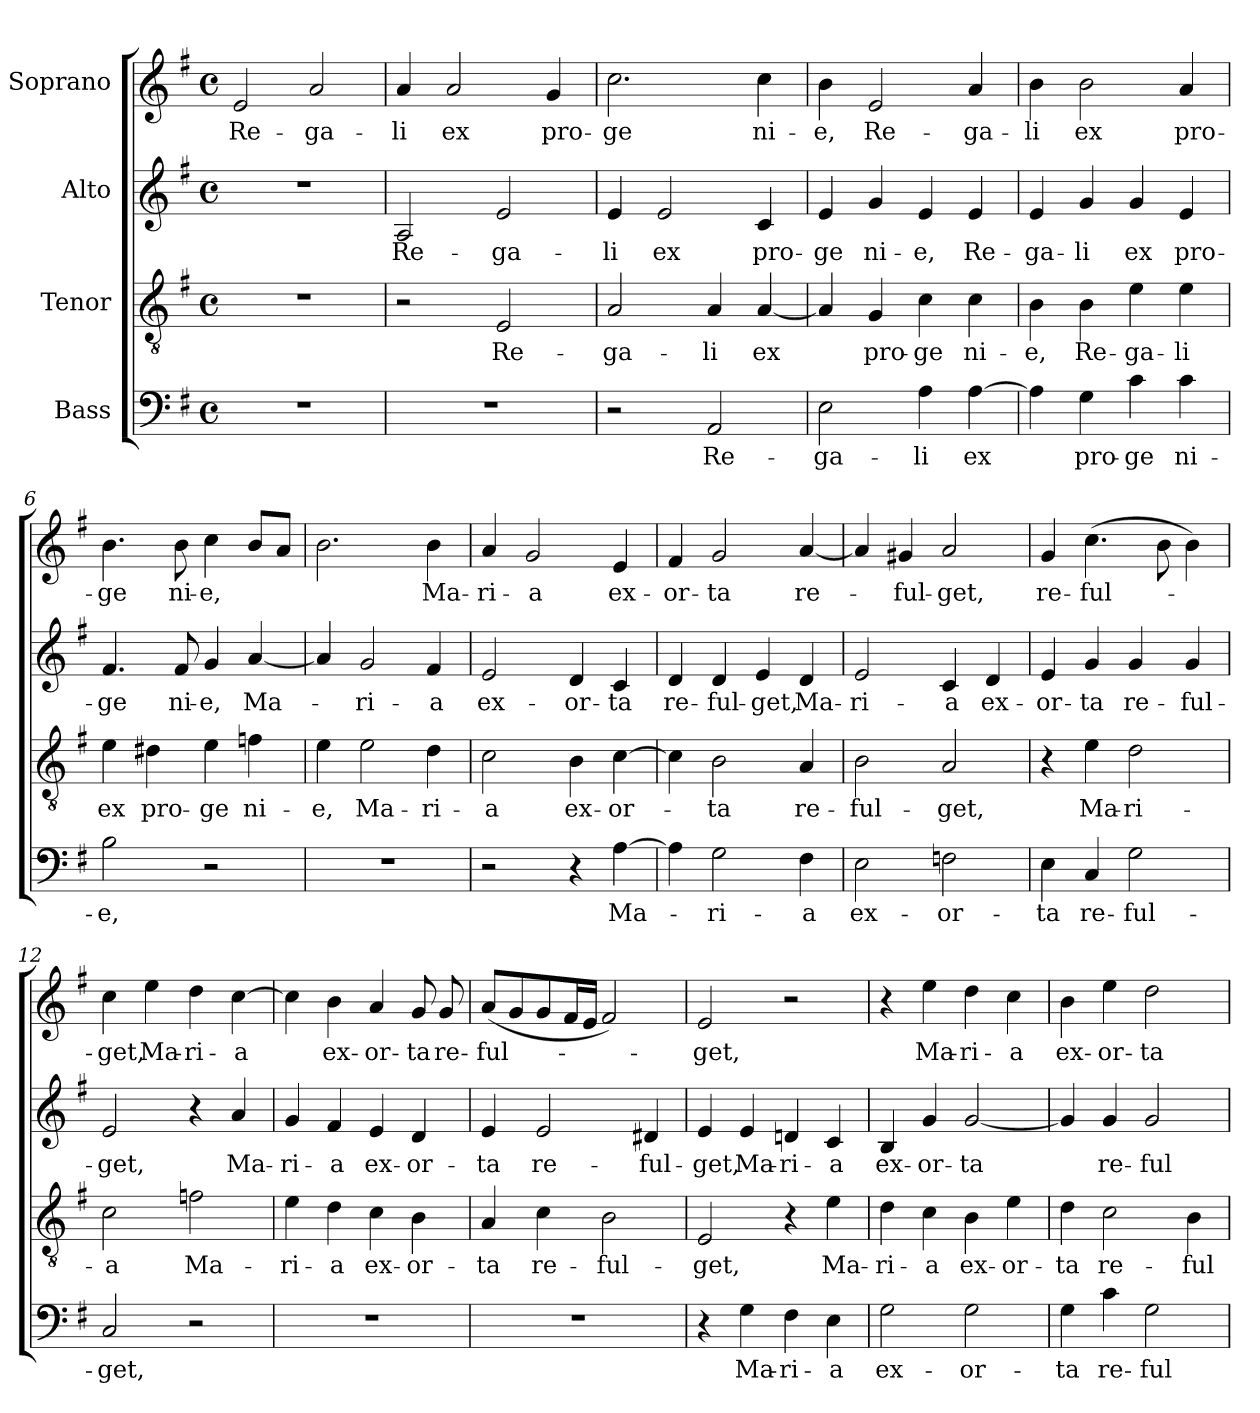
**kern	**text	**kern	**text	**kern	**text	**kern	**text
*part4	*part4	*part3	*part3	*part2	*part2	*part1	*part1
*staff4	*staff4	*staff3	*staff3	*staff2	*staff2	*staff1	*staff1
*I"Bass	*	*I"Tenor	*	*I"Alto	*	*I"Soprano	*
*clefF4	*	*clefGv2	*	*clefG2	*	*clefG2	*
*k[f#]	*	*k[f#]	*	*k[f#]	*	*k[f#]	*
*G:	*	*G:	*	*G:	*	*G:	*
*M4/4	*	*M4/4	*	*M4/4	*	*M4/4	*
*met(c)	*	*met(c)	*	*met(c)	*	*met(c)	*
=1	=1	=1	=1	=1	=1	=1	=1
1r	.	1r	.	1r	.	2e/	Re-
.	.	.	.	.	.	2a/	-ga-
=2	=2	=2	=2	=2	=2	=2	=2
1r	.	2r	.	2A/	Re-	4a/	-li
.	.	.	.	.	.	2a/	ex
.	.	2E/	Re-	2e/	-ga-	.	.
.	.	.	.	.	.	4g/	pro-
=3	=3	=3	=3	=3	=3	=3	=3
2r	.	2A/	-ga-	4e/	-li	2.cc\	-ge
.	.	.	.	2e/	ex	.	.
2AA/	Re-	4A/	-li	.	.	.	.
.	.	[4A/	ex	4c/	pro-	4cc\	ni-
=4	=4	=4	=4	=4	=4	=4	=4
2E\	-ga-	4A/]	.	4e/	-ge	4b\	-e,
.	.	4G/	pro-	4g/	ni-	2e/	Re-
4A\	-li	4c\	-ge	4e/	-e,	.	.
[4A\	ex	4c\	ni-	4e/	Re-	4a/	-ga-
=5	=5	=5	=5	=5	=5	=5	=5
4A\]	.	4B\	-e,	4e/	-ga-	4b\	-li
4G\	pro-	4B\	Re-	4g/	-li	2b\	ex
4c\	-ge	4e\	-ga-	4g/	ex	.	.
4c\	ni-	4e\	-li	4e/	pro-	4a/	pro-
=6	=6	=6	=6	=6	=6	=6	=6
2B\	-e,	4e\	ex	4.f#/	-ge	4.b\	-ge
.	.	4d#X\	pro-	.	.	.	.
.	.	.	.	8f#/	ni-	8b\	ni-
2r	.	4e\	-ge	4g/	-e,	4cc\	-e,
.	.	4fn\	ni-	[4a/	Ma-	8b/L	.
.	.	.	.	.	.	8a/J	.
=7	=7	=7	=7	=7	=7	=7	=7
1r	.	4e\	-e,	4a/]	.	2.b\	.
.	.	2e\	Ma-	2g/	-ri-	.	.
.	.	4d\	-ri-	4f#/	-a	4b\	Ma-
!!LO:LB:g=z
=8	=8	=8	=8	=8	=8	=8	=8
2r	.	2c\	-a	2e/	ex-	4a/	-ri-
.	.	.	.	.	.	2g/	-a
4r	.	4B\	ex-	4d/	-or-	.	.
[4A\	Ma-	[4c\	-or-	4c/	-ta	4e/	ex-
=9	=9	=9	=9	=9	=9	=9	=9
4A\]	.	4c\]	.	4d/	re-	4f#/	-or-
2G\	-ri-	2B\	-ta	4d/	-ful-	2g/	-ta
.	.	.	.	4e/	-get,	.	.
4F#\	-a	4A/	re-	4d/	Ma-	[4a/	re-
=10	=10	=10	=10	=10	=10	=10	=10
2E\	ex-	2B\	-ful-	2e/	-ri-	4a/]	.
.	.	.	.	.	.	4g#X/	-ful-
2Fn\	-or-	2A/	-get,	4c/	-a	2a/	-get,
.	.	.	.	4d/	ex-	.	.
=11	=11	=11	=11	=11	=11	=11	=11
4E\	-ta	4r	.	4e/	-or-	4g/	re-
4C/	re-	4e\	Ma-	4g/	-ta	(4.cc\	-ful-
2G\	-ful-	2d\	-ri-	4g/	re-	.	.
.	.	.	.	.	.	8b\	.
.	.	.	.	4g/	-ful-	4b\)	.
=12	=12	=12	=12	=12	=12	=12	=12
2C/	-get,	2c\	-a	2e/	-get,	4cc\	-get,
.	.	.	.	.	.	4ee\	Ma-
2r	.	2fn\	Ma-	4r	.	4dd\	-ri-
.	.	.	.	4a/	Ma-	[4cc\	-a
=13	=13	=13	=13	=13	=13	=13	=13
1r	.	4e\	-ri-	4g/	-ri-	4cc\]	.
.	.	4d\	-a	4f#/	-a	4b\	ex-
.	.	4c\	ex-	4e/	ex-	4a/	-or-
.	.	4B\	-or-	4d/	-or-	8g/	-ta
.	.	.	.	.	.	8g/	re-
=14	=14	=14	=14	=14	=14	=14	=14
1r	.	4A/	-ta	4e/	-ta	(8a/L	-ful-
.	.	.	.	.	.	8g/	.
.	.	4c\	re-	2e/	re-	8g/	.
.	.	.	.	.	.	16f#/L	.
.	.	.	.	.	.	16e/JJ	.
.	.	2B\	-ful-	.	.	2f#/)	.
.	.	.	.	4d#X/	-ful-	.	.
!!LO:PB:g=z
=15	=15	=15	=15	=15	=15	=15	=15
4r	.	2E/	-get,	4e/	-get,	2e/	-get,
4G\	Ma-	.	.	4e/	Ma-	.	.
4F#\	-ri-	4r	.	4dn/	-ri-	2r	.
4E\	-a	4e\	Ma-	4c/	-a	.	.
=16	=16	=16	=16	=16	=16	=16	=16
2G\	ex-	4d\	-ri-	4B/	ex-	4r	.
.	.	4c\	-a	4g/	-or-	4ee\	Ma-
2G\	-or-	4B\	ex-	[2g/	-ta	4dd\	-ri-
.	.	4e\	-or-	.	.	4cc\	-a
=17	=17	=17	=17	=17	=17	=17	=17
4G\	-ta	4d\	-ta	4g/]	.	4b\	ex-
4c\	re-	2c\	re-	4g/	re-	4ee\	-or-
2G\	-ful-	.	.	2g/	-ful-	2dd\	-ta
.	.	4B\	-ful-	.	.	.	.
=	=	=	=	=	=	=	=
*-	*-	*-	*-	*-	*-	*-	*-
